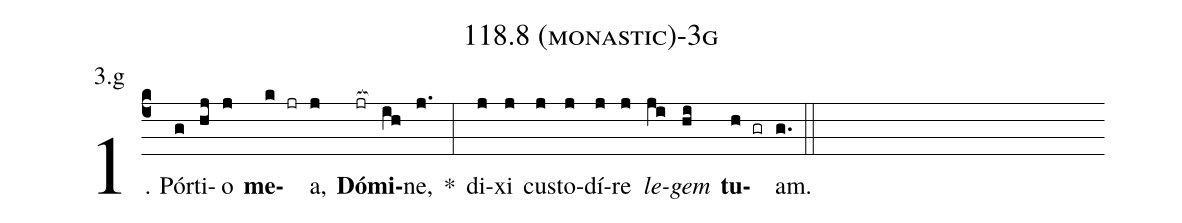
name: 118.8 (monastic)-3g;
annotation: 3.g;
%%
(c4)1. Pór(g)ti(hj)o(j) <b>me</b>(k jr)a,(j) <b>Dó</b>(jr[ocb:1{])<b>mi</b>(ih[ocb:0}])ne,(j.) *(:) di(j)xi(j) cus(j)to(j)dí(j)re(j) <i>le</i>(ji)<i>gem</i>(hi) <b>tu</b>(h gr)am.(g.) (::)
